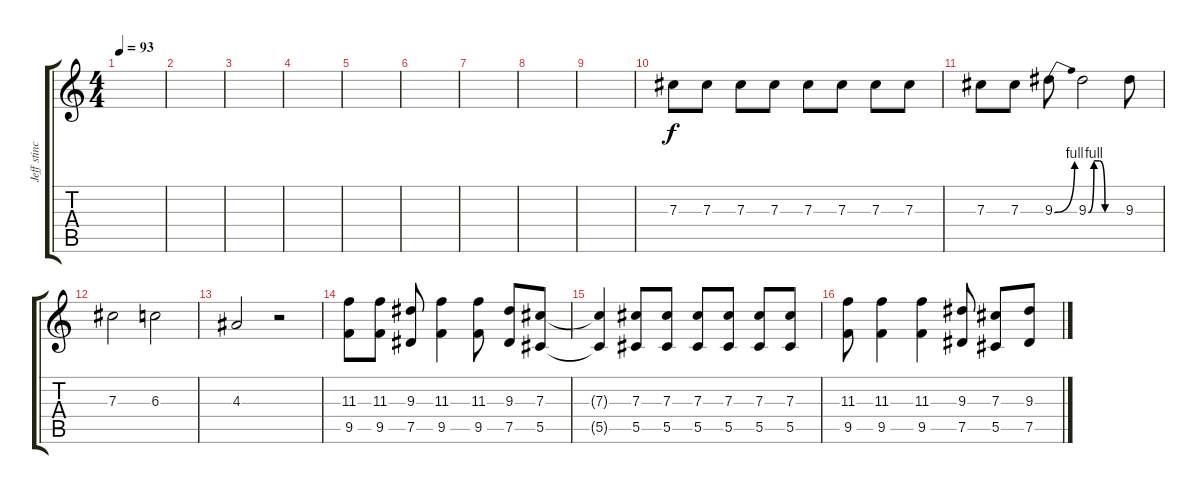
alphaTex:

\track ("Jeff stinco" "Jeff stinc") {instrument distortionguitar}
\staff {score tabs}
\tuning (Eb4 Bb3 Gb3 Db3 Ab2 Eb2) {hide}
\ts (4 4)
\tempo 93
\clef g2
\ks c
|
|
|
|
|
|
|
|
|
7.3.8 7.3.8 7.3.8 7.3.8 7.3.8 7.3.8 7.3.8 7.3.8 |
7.3.8 7.3.8 9.3{be (bend 0 0 60 4)}.8 9.3{be (custom 0 0 10 4 20 4 30 0 60 0)}.2 9.3.8 |
7.3.2 6.3.2 |
4.3.2 r.2 |
(11.3 9.5).8 (11.3 9.5).8 (9.3 7.5).8 (11.3 9.5).4 (11.3 9.5).8 (9.3 7.5).8 (7.3 5.5).8 |
(7.3{t} 5.5{t}).4 (7.3 5.5).8 (7.3 5.5).8 (7.3 5.5).8 (7.3 5.5).8 (7.3 5.5).8 (7.3 5.5).8 |
(11.3 9.5).8 (11.3 9.5).4 (11.3 9.5).4 (9.3 7.5).8 (7.3 5.5).8 (9.3 7.5).8
